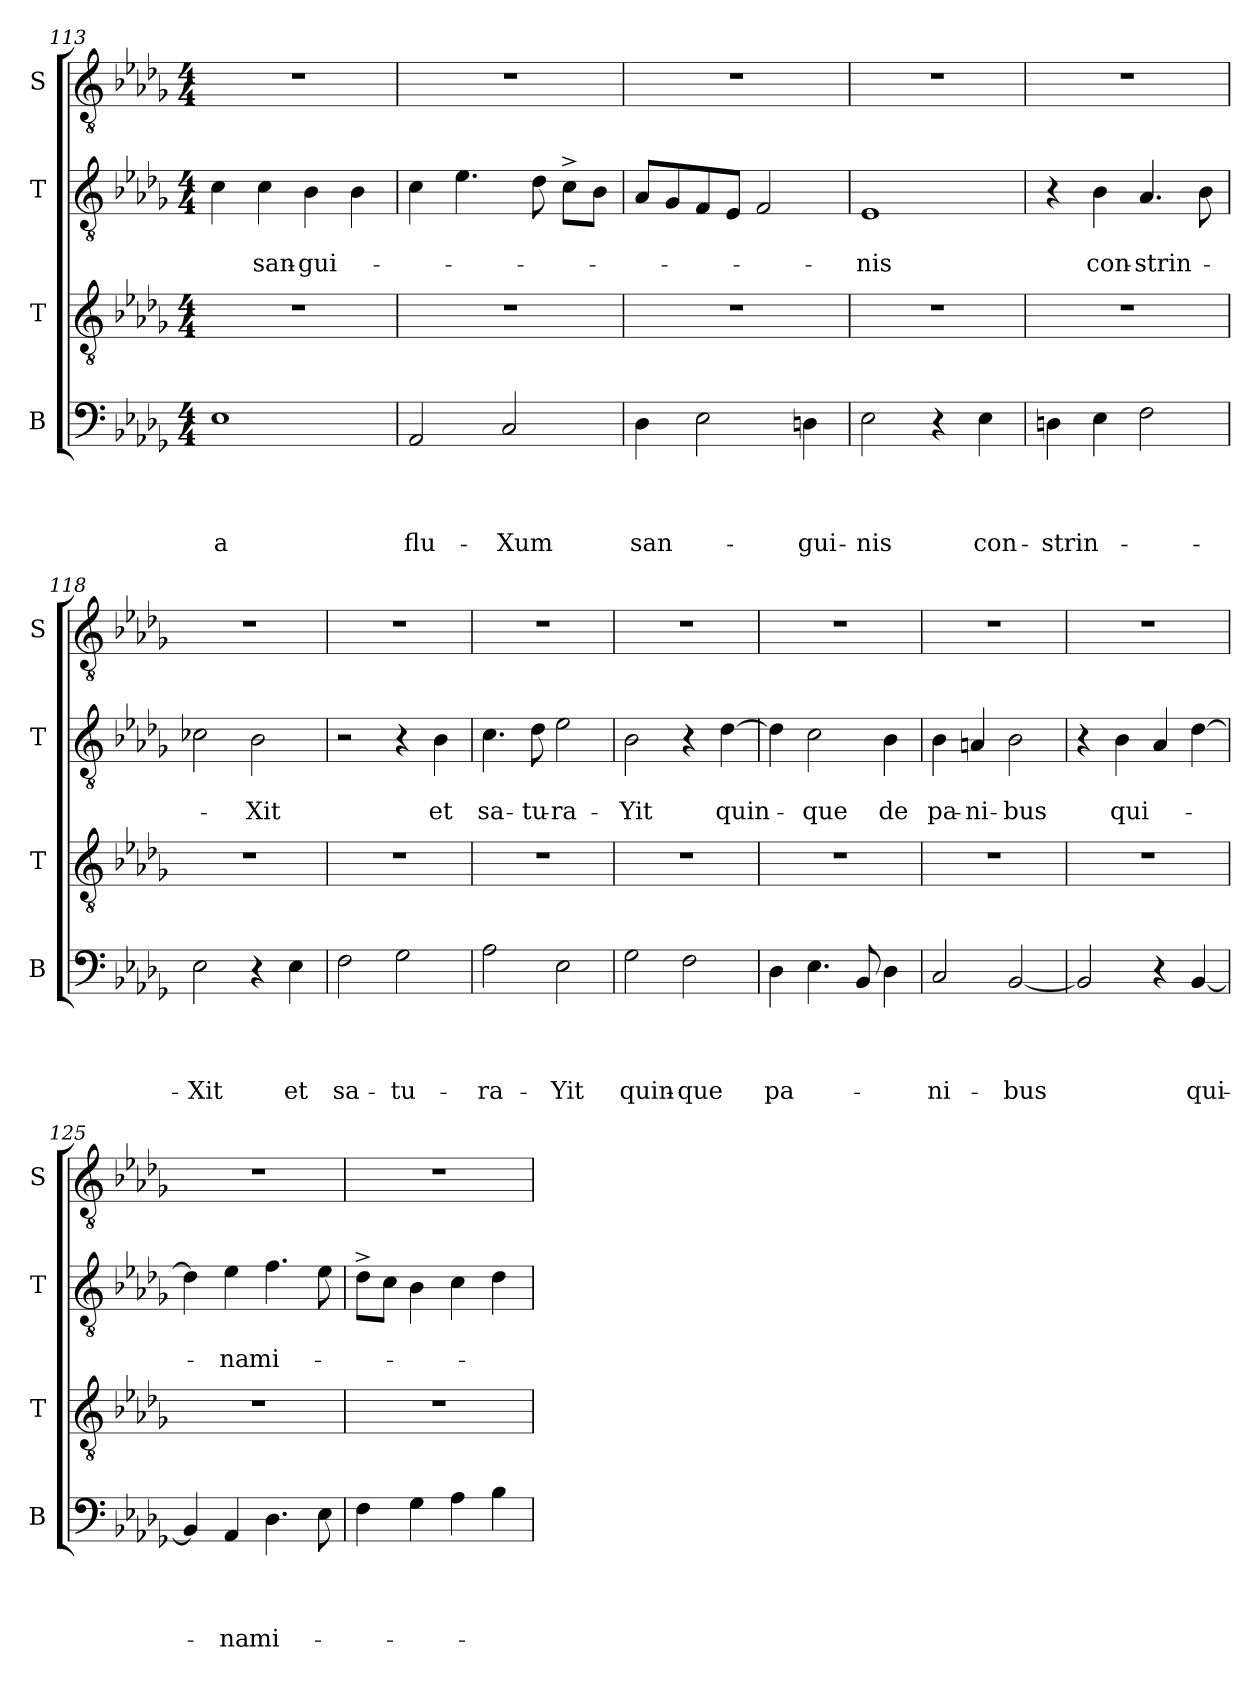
**kern	**text	**text	**text	**text	**kern	**kern	**text	**text	**kern
*part4	*part4	*part4	*part4	*part4	*part3	*part2	*part2	*part2	*part1
*staff4	*staff4	*staff4	*staff4	*staff4	*staff3	*staff2	*staff2	*staff2	*staff1
*I"B	*	*	*	*	*I"T	*I"T	*	*	*I"S
*I'B	*	*	*	*	*I'T	*I'T	*	*	*I'S
*clefF4	*	*	*	*	*clefGv2	*clefGv2	*	*	*clefGv2
*k[b-e-a-d-g-]	*	*	*	*	*k[b-e-a-d-g-]	*k[b-e-a-d-g-]	*	*	*k[b-e-a-d-g-]
*D-:	*	*	*	*	*D-:	*D-:	*	*	*D-:
*M4/4	*	*	*	*	*M4/4	*M4/4	*	*	*M4/4
=113	=113	=113	=113	=113	=113	=113	=113	=113	=113
!	!	!	!	!LO:LY:b	!	!	!	!	!
1E-	.	.	.	-a	1r	4c\	.	.	1r
!	!	!	!	!	!	!	!	!LO:LY:b	!
.	.	.	.	.	.	4c\	.	san-	.
!	!	!	!	!	!	!	!	!LO:LY:b	!
.	.	.	.	.	.	4B-\	.	-gui-	.
.	.	.	.	.	.	4B-\	.	.	.
!!LO:PB:g=z
=114	=114	=114	=114	=114	=114	=114	=114	=114	=114
!	!	!	!	!LO:LY:b	!	!	!	!	!
2AA-/	.	.	.	flu-	1r	4c\	.	.	1r
.	.	.	.	.	.	4.e-\	.	.	.
!	!	!	!	!LO:LY:b	!	!	!	!	!
2C/	.	.	.	-Xum	.	.	.	.	.
.	.	.	.	.	.	8d-\	.	.	.
.	.	.	.	.	.	8c^>\L	.	.	.
.	.	.	.	.	.	8B-\J	.	.	.
=115	=115	=115	=115	=115	=115	=115	=115	=115	=115
!	!	!	!	!LO:LY:b	!	!	!	!	!
4D-\	.	.	.	san-	1r	8A-/L	.	.	1r
.	.	.	.	.	.	8G-/	.	.	.
2E-\	.	.	.	.	.	8F/	.	.	.
.	.	.	.	.	.	8E-/J	.	.	.
.	.	.	.	.	.	2F/	.	.	.
!	!	!	!	!LO:LY:b	!	!	!	!	!
4Dn\	.	.	.	-gui-	.	.	.	.	.
=116	=116	=116	=116	=116	=116	=116	=116	=116	=116
!	!	!	!	!LO:LY:b	!	!	!	!LO:LY:b	!
2E-\	.	.	.	-nis	1r	1E-	.	-nis	1r
4r	.	.	.	.	.	.	.	.	.
!	!	!	!	!LO:LY:b	!	!	!	!	!
4E-\	.	.	.	con-	.	.	.	.	.
=117	=117	=117	=117	=117	=117	=117	=117	=117	=117
!	!	!	!	!LO:LY:b	!	!	!	!	!
4Dn\	.	.	.	-strin-	1r	4r	.	.	1r
!	!	!	!	!	!	!	!	!LO:LY:b	!
4E-\	.	.	.	.	.	4B-\	.	con-	.
!	!	!	!	!	!	!	!	!LO:LY:b	!
2F\	.	.	.	.	.	4.A-/	.	-strin-	.
.	.	.	.	.	.	8B-\	.	.	.
=118	=118	=118	=118	=118	=118	=118	=118	=118	=118
!	!	!	!	!LO:LY:b	!	!	!	!	!
2E-\	.	.	.	-Xit	1r	2c-X\	.	.	1r
!	!	!	!	!	!	!	!	!LO:LY:b	!
4r	.	.	.	.	.	2B-\	.	-Xit	.
!	!	!	!	!LO:LY:b	!	!	!	!	!
4E-\	.	.	.	et	.	.	.	.	.
=119	=119	=119	=119	=119	=119	=119	=119	=119	=119
!	!	!	!	!LO:LY:b	!	!	!	!	!
2F\	.	.	.	sa-	1r	2r	.	.	1r
!	!	!	!	!LO:LY:b	!	!	!	!	!
2G-\	.	.	.	-tu-	.	4r	.	.	.
!	!	!	!	!	!	!	!	!LO:LY:b	!
.	.	.	.	.	.	4B-\	.	et	.
=120	=120	=120	=120	=120	=120	=120	=120	=120	=120
!	!	!	!	!LO:LY:b	!	!	!	!LO:LY:b	!
2A-\	.	.	.	-ra-	1r	4.c\	.	sa-	1r
!	!	!	!	!	!	!	!	!LO:LY:b	!
.	.	.	.	.	.	8d-\	.	-tu-	.
!	!	!	!	!LO:LY:b	!	!	!	!LO:LY:b:rj	!
2E-\	.	.	.	-Yit	.	2e-\	.	-ra-	.
=121	=121	=121	=121	=121	=121	=121	=121	=121	=121
!	!	!	!	!LO:LY:b	!	!	!	!LO:LY:b	!
2G-\	.	.	.	quin-	1r	2B-\	.	-Yit	1r
!	!	!	!	!LO:LY:b:rj	!	!	!	!	!
2F\	.	.	.	-que	.	4r	.	.	.
!	!	!	!	!	!	!	!	!LO:LY:b	!
.	.	.	.	.	.	[<4d-\	.	quin-	.
!!LO:LB:g=z
=122	=122	=122	=122	=122	=122	=122	=122	=122	=122
!	!	!	!	!LO:LY:b	!	!	!	!	!
4D-\	.	.	.	pa-	1r	4d-\]	.	.	1r
!	!	!	!	!	!	!	!	!LO:LY:b	!
4.E-\	.	.	.	.	.	2c\	.	-que	.
8BB-/	.	.	.	.	.	.	.	.	.
!	!	!	!	!	!	!	!	!LO:LY:b	!
4D-\	.	.	.	.	.	4B-\	.	de	.
=123	=123	=123	=123	=123	=123	=123	=123	=123	=123
!	!	!	!	!LO:LY:b	!	!	!	!LO:LY:b	!
2C/	.	.	.	-ni-	1r	4B-\	.	pa-	1r
!	!	!	!	!	!	!	!	!LO:LY:b	!
.	.	.	.	.	.	4An/	.	-ni-	.
!	!	!	!	!LO:LY:b	!	!	!	!LO:LY:b:rj	!
[<2BB-/	.	.	.	-bus	.	2B-\	.	-bus	.
=124	=124	=124	=124	=124	=124	=124	=124	=124	=124
2BB-/]	.	.	.	.	1r	4r	.	.	1r
!	!	!	!	!	!	!	!	!LO:LY:b	!
.	.	.	.	.	.	4B-\	.	qui-	.
4r	.	.	.	.	.	4A-/	.	.	.
!	!	!	!	!LO:LY:b	!	!	!	!	!
[<4BB-/	.	.	.	qui-	.	[>4d-\	.	.	.
=125	=125	=125	=125	=125	=125	=125	=125	=125	=125
4BB-/]	.	.	.	.	1r	4d-\]	.	.	1r
!	!	!	!	!LO:LY:b	!	!	!	!LO:LY:b	!
4AA-/	.	.	.	-na	.	4e-\	.	-na	.
!	!	!	!	!LO:LY:b	!	!	!	!LO:LY:b	!
4.D-\	.	.	.	mi-	.	4.f\	.	mi-	.
8E-\	.	.	.	.	.	8e-\	.	.	.
=126	=126	=126	=126	=126	=126	=126	=126	=126	=126
4F\	.	.	.	.	1r	8d-^>\L	.	.	1r
.	.	.	.	.	.	8c\J	.	.	.
4G-\	.	.	.	.	.	4B-\	.	.	.
4A-\	.	.	.	.	.	4c\	.	.	.
4B-\	.	.	.	.	.	4d-\	.	.	.
=	=	=	=	=	=	=	=	=	=
*-	*-	*-	*-	*-	*-	*-	*-	*-	*-
